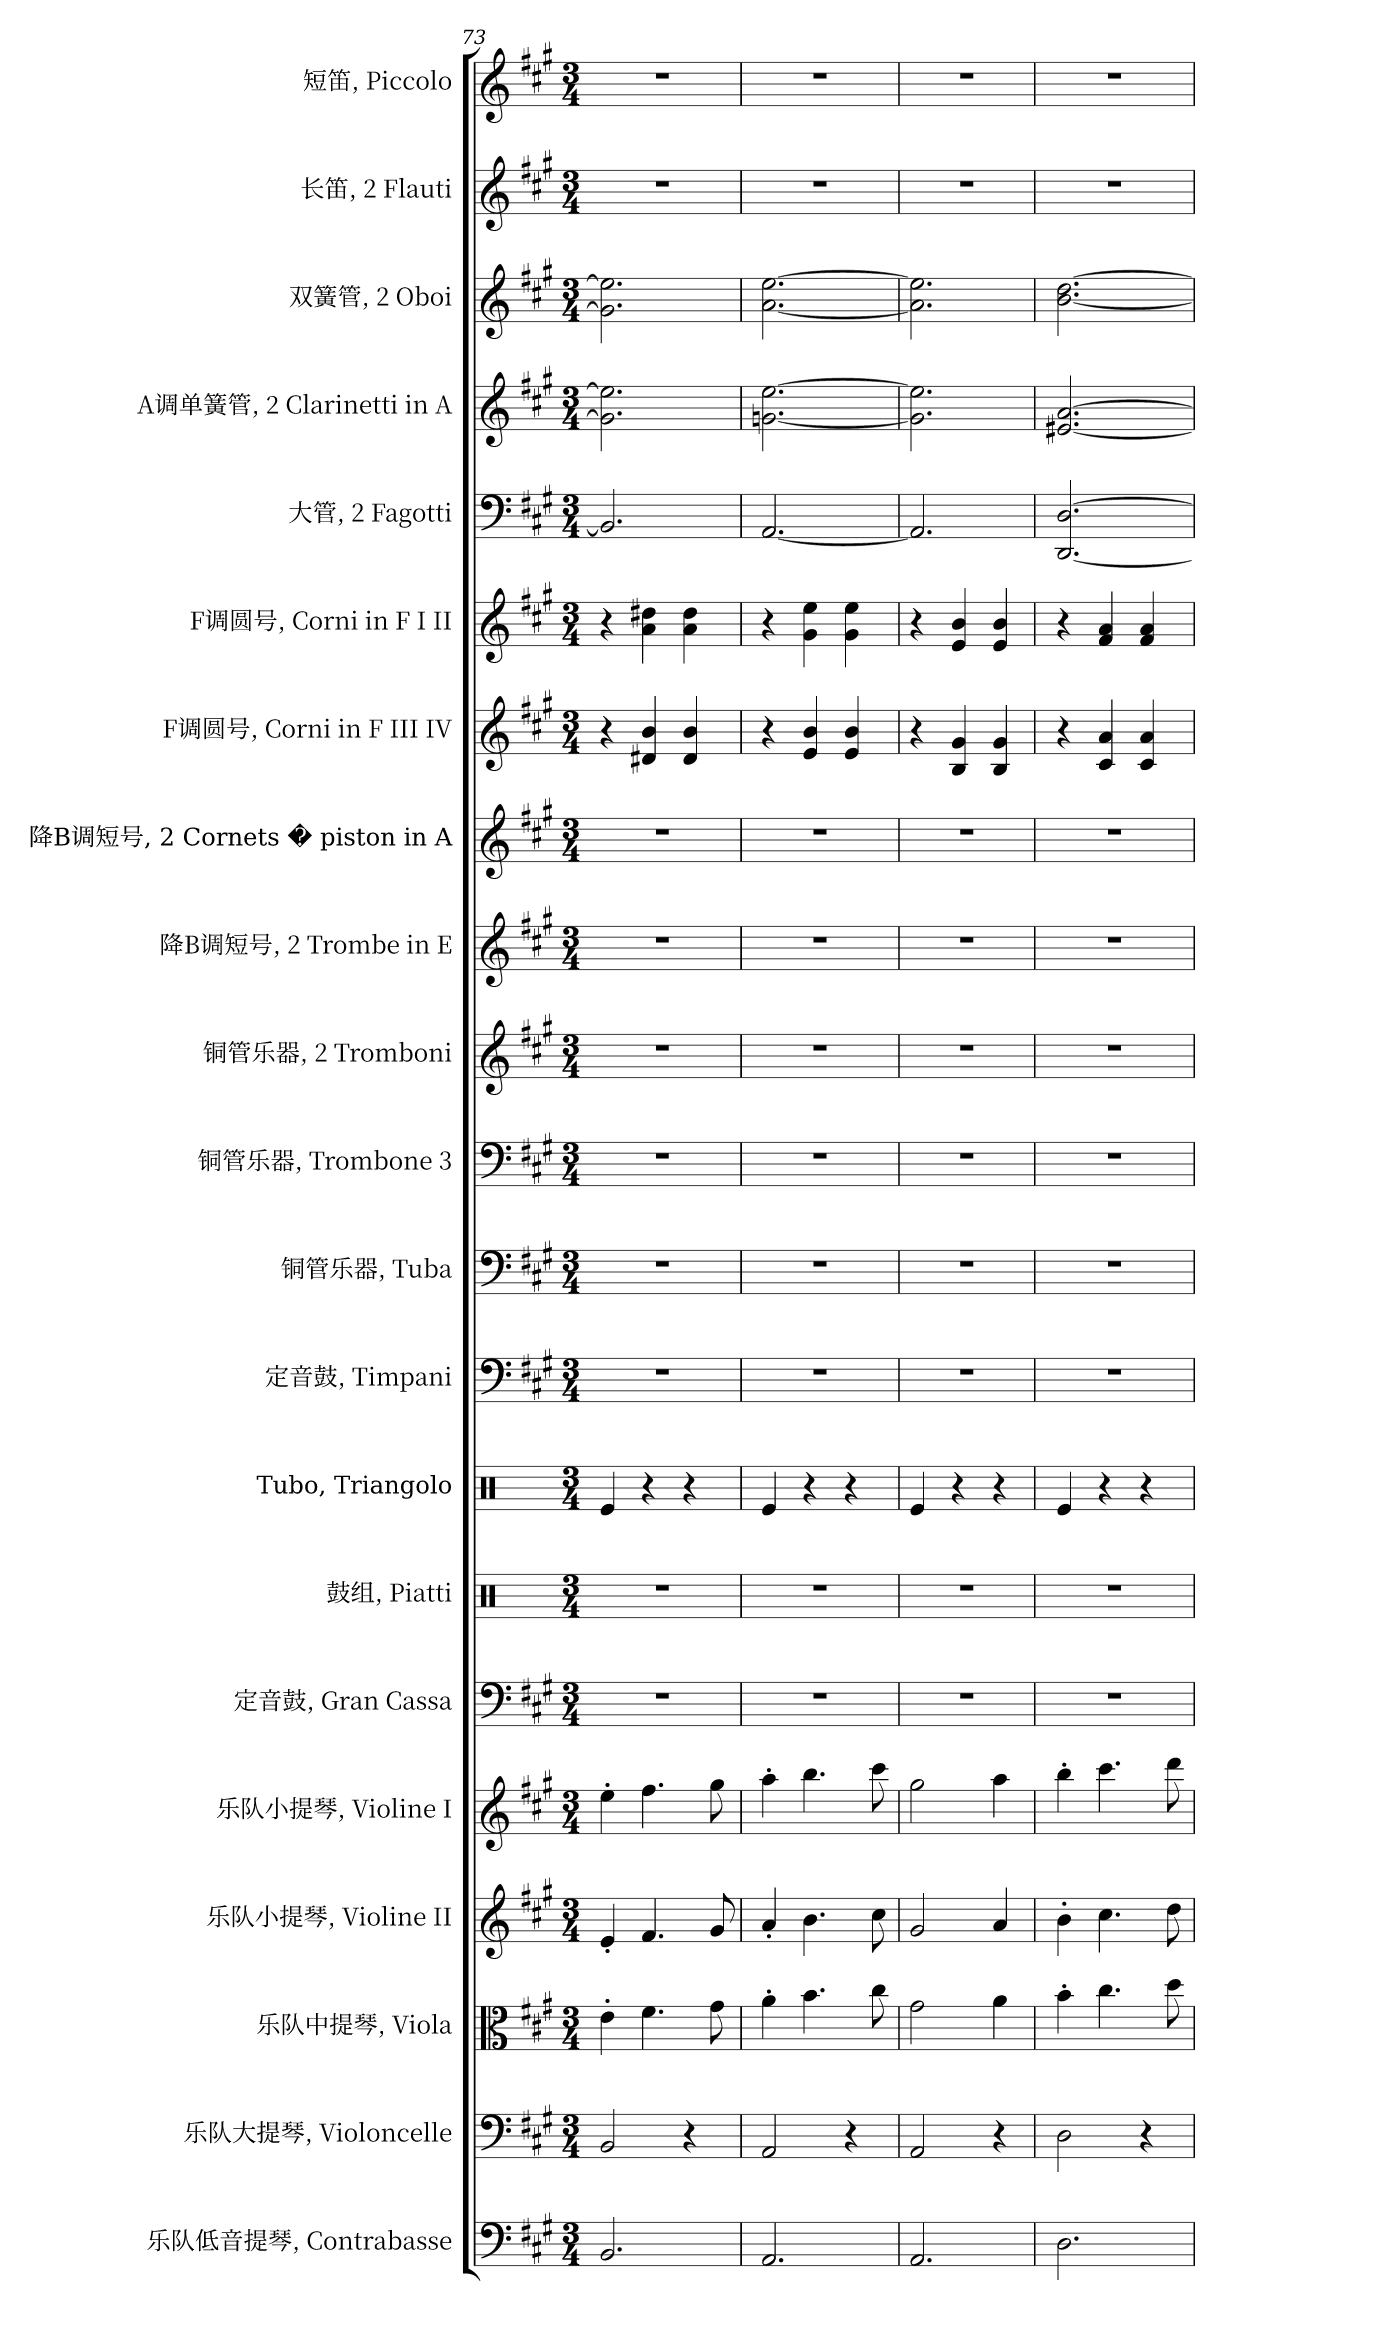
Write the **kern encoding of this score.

**kern	**kern	**kern	**kern	**kern	**kern	**kern	**kern	**kern	**kern	**kern	**kern	**kern	**kern	**kern	**kern	**kern	**kern	**kern	**kern	**kern
*part21	*part20	*part19	*part18	*part17	*part16	*part15	*part14	*part13	*part12	*part11	*part10	*part9	*part8	*part7	*part6	*part5	*part4	*part3	*part2	*part1
*staff21	*staff20	*staff19	*staff18	*staff17	*staff16	*staff15	*staff14	*staff13	*staff12	*staff11	*staff10	*staff9	*staff8	*staff7	*staff6	*staff5	*staff4	*staff3	*staff2	*staff1
*I"乐队低音提琴, Contrabasse	*I"乐队大提琴, Violoncelle	*I"乐队中提琴, Viola	*I"乐队小提琴, Violine II	*I"乐队小提琴, Violine I	*I"定音鼓, Gran Cassa	*I"鼓组, Piatti	*I"Tubo, Triangolo	*I"定音鼓, Timpani	*I"铜管乐器, Tuba	*I"铜管乐器, Trombone 3	*I"铜管乐器, 2 Tromboni	*I"降B调短号, 2 Trombe in E	*I"降B调短号, 2 Cornets � piston in A	*I"F调圆号, Corni in F III IV	*I"F调圆号, Corni in F I II	*I"大管, 2 Fagotti	*I"A调单簧管, 2 Clarinetti in A	*I"双簧管, 2 Oboi	*I"长笛, 2 Flauti	*I"短笛, Piccolo
*I'Cbs.	*	*	*	*	*	*	*I'Tu.	*I'Timp.	*	*	*	*	*I'B♭ Cnt.	*	*	*	*I'A Cl.	*I'Ob.	*I'Fl.	*I'Picc.
*clefF4	*clefF4	*clefC3	*clefG2	*clefG2	*clefF4	*clefX	*clefX	*clefF4	*clefF4	*clefF4	*clefG2	*clefG2	*clefG2	*clefG2	*clefG2	*clefF4	*clefG2	*clefG2	*clefG2	*clefG2
*ITrd7c12	*	*	*	*	*	*	*	*	*	*	*	*ITrd1c2	*ITrd1c2	*ITrd4c7	*ITrd4c7	*	*ITrd2c3	*	*	*ITrd-7c-12
*k[f#c#g#]	*k[f#c#g#]	*k[f#c#g#]	*k[f#c#g#]	*k[f#c#g#]	*k[f#c#g#]	*k[]	*k[]	*k[f#c#g#]	*k[f#c#g#]	*k[f#c#g#]	*k[f#c#g#]	*k[f#]	*k[f#]	*k[f#c#]	*k[f#c#]	*k[f#c#g#]	*k[f#c#g#d#a#e#]	*k[f#c#g#]	*k[f#c#g#]	*k[f#c#g#]
*M3/4	*M3/4	*M3/4	*M3/4	*M3/4	*M3/4	*M3/4	*M3/4	*M3/4	*M3/4	*M3/4	*M3/4	*M3/4	*M3/4	*M3/4	*M3/4	*M3/4	*M3/4	*M3/4	*M3/4	*M3/4
*MM200	*MM200	*MM200	*MM200	*MM200	*MM200	*MM200	*MM200	*MM200	*MM200	*MM200	*MM200	*MM200	*MM200	*MM200	*MM200	*MM200	*MM200	*MM200	*MM200	*MM200
=73	=73	=73	=73	=73	=73	=73	=73	=73	=73	=73	=73	=73	=73	=73	=73	=73	=73	=73	=73	=73
2.BBB/	2BB/	4e'\	4e'/	4ee'\	2.r	2.r	4Re/	2.r	2.r	2.r	2.r	2.r	2.r	4r	4r	2.BB/]	2.e\] 2.cc##\]	2.g#\] 2.ee\]	2.r	2.r
.	.	4.f#\	4.f#/	4.ff#\	.	.	4r	.	.	.	.	.	.	4G#X/ 4e/	4d\ 4g#X\	.	.	.	.	.
.	4r	.	.	.	.	.	4r	.	.	.	.	.	.	4G#/ 4e/	4d\ 4g#\	.	.	.	.	.
.	.	8g#\	8g#/	8gg#\	.	.	.	.	.	.	.	.	.	.	.	.	.	.	.	.
=74	=74	=74	=74	=74	=74	=74	=74	=74	=74	=74	=74	=74	=74	=74	=74	=74	=74	=74	=74	=74
*	*	*	*	*	*	*	*	*	*	*	*	*	*	*	*	*	*	*	*	*MM200
2.AAA/	2AA/	4a'\	4a'/	4aa'\	2.r	2.r	4Re/	2.r	2.r	2.r	2.r	2.r	2.r	4r	4r	[2.AA/	[2.en\ [2.cc#\	[2.a\ [2.ee\	2.r	2.r
.	.	4.b\	4.b\	4.bb\	.	.	4r	.	.	.	.	.	.	4A/ 4e/	4c#\ 4a\	.	.	.	.	.
.	4r	.	.	.	.	.	4r	.	.	.	.	.	.	4A/ 4e/	4c#\ 4a\	.	.	.	.	.
.	.	8cc#\	8cc#\	8ccc#\	.	.	.	.	.	.	.	.	.	.	.	.	.	.	.	.
=75	=75	=75	=75	=75	=75	=75	=75	=75	=75	=75	=75	=75	=75	=75	=75	=75	=75	=75	=75	=75
*	*	*	*	*	*	*	*	*	*	*	*	*	*	*	*	*	*	*	*	*MM200
2.AAA/	2AA/	2g#\	2g#/	2gg#\	2.r	2.r	4Re/	2.r	2.r	2.r	2.r	2.r	2.r	4r	4r	2.AA/]	2.e\] 2.cc#\]	2.a\] 2.ee\]	2.r	2.r
.	.	.	.	.	.	.	4r	.	.	.	.	.	.	4E/ 4c#/	4A/ 4e/	.	.	.	.	.
.	4r	4a\	4a/	4aa\	.	.	4r	.	.	.	.	.	.	4E/ 4c#/	4A/ 4e/	.	.	.	.	.
=76	=76	=76	=76	=76	=76	=76	=76	=76	=76	=76	=76	=76	=76	=76	=76	=76	=76	=76	=76	=76
*	*	*	*	*	*	*	*	*	*	*	*	*	*	*	*	*	*	*	*	*MM200
2.DD\	2D\	4b'\	4b'\	4bb'\	2.r	2.r	4Re/	2.r	2.r	2.r	2.r	2.r	2.r	4r	4r	[2.DD/ [2.D/	[2.c##X/ [2.f#/	[2.b\ [2.dd\	2.r	2.r
.	.	4.cc#\	4.cc#\	4.ccc#\	.	.	4r	.	.	.	.	.	.	4F#/ 4d/	4B/ 4d/	.	.	.	.	.
.	4r	.	.	.	.	.	4r	.	.	.	.	.	.	4F#/ 4d/	4B/ 4d/	.	.	.	.	.
.	.	8dd\	8dd\	8ddd\	.	.	.	.	.	.	.	.	.	.	.	.	.	.	.	.
=	=	=	=	=	=	=	=	=	=	=	=	=	=	=	=	=	=	=	=	=
*-	*-	*-	*-	*-	*-	*-	*-	*-	*-	*-	*-	*-	*-	*-	*-	*-	*-	*-	*-	*-
